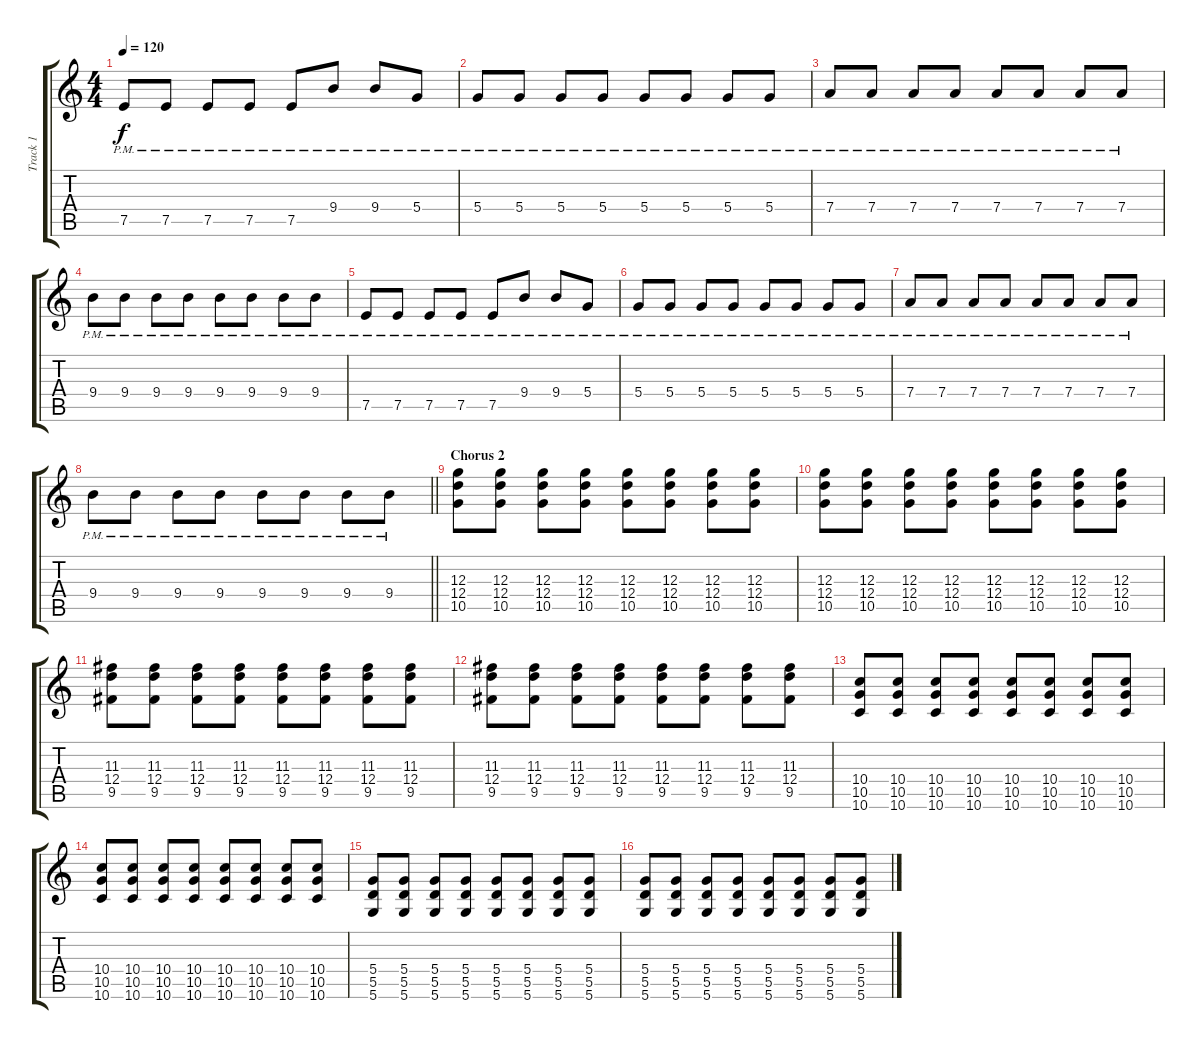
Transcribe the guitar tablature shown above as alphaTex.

\track ("Track 1" "Track 1") {instrument distortionguitar}
\staff {score tabs}
\tuning (E4 B3 G3 D3 A2 D2) {hide}
\ts (4 4)
\tempo 120
\clef g2
\ks c
7.5{pm}.8{dy f} 7.5{pm}.8 7.5{pm}.8 7.5{pm}.8 7.5{pm}.8 9.4{pm}.8 9.4{pm}.8 5.4{pm}.8 |
5.4{pm}.8 5.4{pm}.8 5.4{pm}.8 5.4{pm}.8 5.4{pm}.8 5.4{pm}.8 5.4{pm}.8 5.4{pm}.8 |
7.4{pm}.8 7.4{pm}.8 7.4{pm}.8 7.4{pm}.8 7.4{pm}.8 7.4{pm}.8 7.4{pm}.8 7.4{pm}.8 |
9.4{pm}.8 9.4{pm}.8 9.4{pm}.8 9.4{pm}.8 9.4{pm}.8 9.4{pm}.8 9.4{pm}.8 9.4{pm}.8 |
7.5{pm}.8 7.5{pm}.8 7.5{pm}.8 7.5{pm}.8 7.5{pm}.8 9.4{pm}.8 9.4{pm}.8 5.4{pm}.8 |
5.4{pm}.8 5.4{pm}.8 5.4{pm}.8 5.4{pm}.8 5.4{pm}.8 5.4{pm}.8 5.4{pm}.8 5.4{pm}.8 |
7.4{pm}.8 7.4{pm}.8 7.4{pm}.8 7.4{pm}.8 7.4{pm}.8 7.4{pm}.8 7.4{pm}.8 7.4{pm}.8 |
\barLineRight lightlight
9.4{pm}.8 9.4{pm}.8 9.4{pm}.8 9.4{pm}.8 9.4{pm}.8 9.4{pm}.8 9.4{pm}.8 9.4{pm}.8 |
\section ("" "Chorus 2")
(12.3 12.4 10.5).8 (12.3 12.4 10.5).8 (12.3 12.4 10.5).8 (12.3 12.4 10.5).8 (12.3 12.4 10.5).8 (12.3 12.4 10.5).8 (12.3 12.4 10.5).8 (12.3 12.4 10.5).8 |
(12.3 12.4 10.5).8 (12.3 12.4 10.5).8 (12.3 12.4 10.5).8 (12.3 12.4 10.5).8 (12.3 12.4 10.5).8 (12.3 12.4 10.5).8 (12.3 12.4 10.5).8 (12.3 12.4 10.5).8 |
(11.3 12.4 9.5).8 (11.3 12.4 9.5).8 (11.3 12.4 9.5).8 (11.3 12.4 9.5).8 (11.3 12.4 9.5).8 (11.3 12.4 9.5).8 (11.3 12.4 9.5).8 (11.3 12.4 9.5).8 |
(11.3 12.4 9.5).8 (11.3 12.4 9.5).8 (11.3 12.4 9.5).8 (11.3 12.4 9.5).8 (11.3 12.4 9.5).8 (11.3 12.4 9.5).8 (11.3 12.4 9.5).8 (11.3 12.4 9.5).8 |
(10.4 10.5 10.6).8 (10.4 10.5 10.6).8 (10.4 10.5 10.6).8 (10.4 10.5 10.6).8 (10.4 10.5 10.6).8 (10.4 10.5 10.6).8 (10.4 10.5 10.6).8 (10.4 10.5 10.6).8 |
(10.4 10.5 10.6).8 (10.4 10.5 10.6).8 (10.4 10.5 10.6).8 (10.4 10.5 10.6).8 (10.4 10.5 10.6).8 (10.4 10.5 10.6).8 (10.4 10.5 10.6).8 (10.4 10.5 10.6).8 |
(5.4 5.5 5.6).8 (5.4 5.5 5.6).8 (5.4 5.5 5.6).8 (5.4 5.5 5.6).8 (5.4 5.5 5.6).8 (5.4 5.5 5.6).8 (5.4 5.5 5.6).8 (5.4 5.5 5.6).8 |
(5.4 5.5 5.6).8 (5.4 5.5 5.6).8 (5.4 5.5 5.6).8 (5.4 5.5 5.6).8 (5.4 5.5 5.6).8 (5.4 5.5 5.6).8 (5.4 5.5 5.6).8 (5.4 5.5 5.6).8
